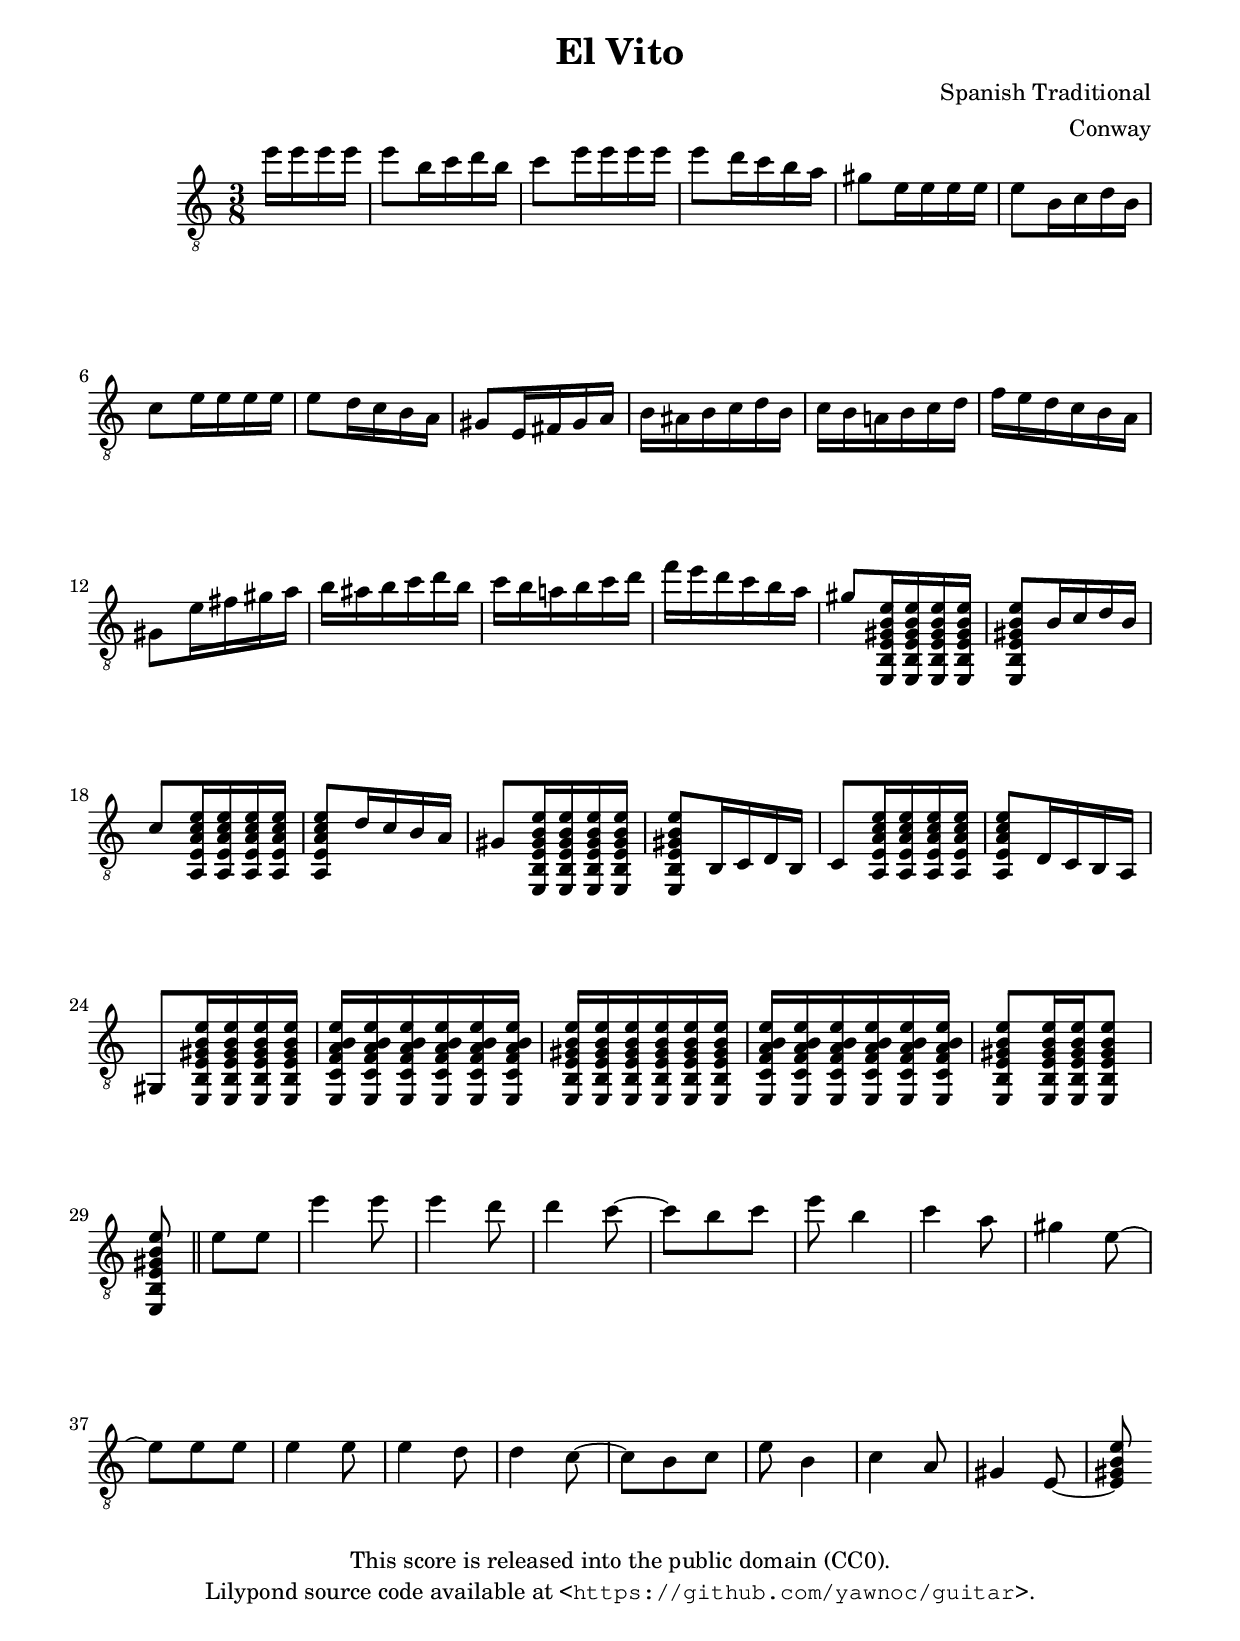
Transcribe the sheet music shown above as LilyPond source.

\version "2.18.2"


%%%%%%%%%%%%%%%%%%%%%%%%%%%%%%%%%%%%%%%%%%%%%%%%%%%%%%%%%%%%%%%%
% General
%%%%%%%%%%%%%%%%%%%%%%%%%%%%%%%%%%%%%%%%%%%%%%%%%%%%%%%%%%%%%%%%

\paper {
  top-margin = 1.5\cm
  left-margin = 1.5\cm
  right-margin = 1.5\cm
  bottom-margin = 1.5\cm
  ragged-last-bottom = ##f
  footnote-separator-markup = \markup { \vspace #1.5 }
}

globalSettings = {
  \accidentalStyle modern
  \compressFullBarRests
  \mergeDifferentlyHeadedOn
  \mergeDifferentlyDottedOn
  \numericTimeSignature
  \pointAndClickOff
  \override TextScript.extra-offset = #'(0 . 0.7)
  \override Score.FootnoteItem.annotation-line = ##f
}

origin-url = "https://github.com/yawnoc/guitar"

\header {
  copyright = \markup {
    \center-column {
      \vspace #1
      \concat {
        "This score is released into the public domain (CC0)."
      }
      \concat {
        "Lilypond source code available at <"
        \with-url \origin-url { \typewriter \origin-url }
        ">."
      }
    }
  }
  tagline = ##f
}

triplet = #(define-music-function
  (parser location music) (ly:music?)
  #{
    \tuplet 3/2 { $music }
  #}
)

tripletDuple = #(define-music-function
  (parser location music) (ly:music?)
  #{
    \tuplet 6/4 { $music }
  #}
)

overrideBeamedStemLengths = #(define-scheme-function
  (parser location lengths) (list?)
  #{
    \override Stem.details.beamed-lengths = $lengths
  #}
)
revertBeamedStemLengths = { \revert Stem.details.beamed-lengths }

overrideBeamVerticalPositions = #(define-scheme-function
  (parser location positions) (pair?)
  #{
    \override Beam.positions = $positions
  #}
)

%%%%%%%%%%%%%%%%%%%%%%%%%%%%%%%%%%%%%%%%%%%%%%%%%%%%%%%%%%%%%%%%
% Semantic bar lines
%%%%%%%%%%%%%%%%%%%%%%%%%%%%%%%%%%%%%%%%%%%%%%%%%%%%%%%%%%%%%%%%

barLineGoto = { \bar "||" }
barLineKeyChange = { \bar "||" }
barLineEnd = { \bar "|." }

%%%%%%%%%%%%%%%%%%%%%%%%%%%%%%%%%%%%%%%%%%%%%%%%%%%%%%%%%%%%%%%%
% Guitar notation
%%%%%%%%%%%%%%%%%%%%%%%%%%%%%%%%%%%%%%%%%%%%%%%%%%%%%%%%%%%%%%%%

stringNumbersAbove = { \set stringNumberOrientations = #'(up) }
stringNumbersBelow = { \set stringNumberOrientations = #'(down) }

fingeringAbove = { \set fingeringOrientations = #'(up) }
fingeringBelow = { \set fingeringOrientations = #'(down) }
fingeringAleft = { \set fingeringOrientations = #'(left) }
fingeringAright = { \set fingeringOrientations = #'(right) }

startGraceMusic = {
  <>(
  \override Fingering.font-size = -6
}
stopGraceMusic = {
  \revert Fingering.font-size
  <>)
}

overrideHorizontalShift = #(define-scheme-function
  (parser location distance) (number?)
  #{
    \override NoteColumn.force-hshift = $distance
  #}
)
revertHorizontalShift = { \revert NoteColumn.force-hshift }

barreSpan = #(define-music-function
  (parser location label offsetPair music)
  (string? (pair? (cons 0 0)) ly:music?)
  (let
    (
      (elements (extract-named-music music '(NoteEvent EventChord)))
    )
    (if
      (pair? elements)
      (let
        (
          (first-element (first elements))
          (last-element (last elements))
        )
        (set!
          (ly:music-property first-element 'articulations)
          (cons
            (make-music 'TextSpanEvent 'span-direction -1)
            (ly:music-property first-element 'articulations)
          )
        )
        (set!
          (ly:music-property last-element 'articulations)
          (cons
            (make-music 'TextSpanEvent 'span-direction 1)
            (ly:music-property last-element 'articulations)
          )
        )
      )
    )
  )
  #{
    \once \override TextSpanner.font-shape = #'upright
    \once \override TextSpanner.style = #'line
    \once \override TextSpanner.extra-offset = #offsetPair
    \once \override TextSpanner.bound-details = #`(
      (left
        (text . ,#{ \markup { \raise #-0.7 { #label \hspace #0.7 }} #})
        (Y . 0)
        (padding . -0.8)
        (attach-dir . -2)
      )
      (right
        (text . ,#{ \markup { \draw-line #'(0 . -1.3) } #}) ;; draw hook
        (Y . 0)
        (padding . -0.5)
        (attach-dir . 2)
      )
    )
    \once \override TextSpanner #'after-line-breaking = #(lambda (grob)
      (let*
        (
          (originalGrob (ly:grob-original grob))
          (splitGrobs (ly:spanner-broken-into originalGrob))
        )
        (if
          (and
            (>= (length splitGrobs) 2)
            (not (eq? (car (last-pair splitGrobs)) grob))
          )
          (begin
            (ly:grob-set-nested-property! grob
              '(bound-details right text)
              #{ \markup { \draw-line #'(0 . 0) } #} ;; suppress draw hook
            )
            (ly:grob-set-property! grob
              'extra-offset
              (cons
                (car offsetPair)
                (+ (cdr offsetPair) 0.7) ;; correction for suppressed hook
              )
            )
            (ly:grob-set-nested-property! grob
              '(bound-details right padding)
              #'-3 ;; increase spanner length
            )
          )
        )
      )
    )
    $music
  #}
)

barre = #(define-scheme-function
  (parser location label) (string?)
  #{
    \markup {
      \center-align {
        \hspace #0.7
        $label
      }
    }
  #}
)

nudgeNextBarre = #(define-scheme-function
  (parser location distance) (number?)
  #{
    \once \override TextScript.X-offset = $distance
  #}
)

position = #(define-scheme-function
  (parser location label) (string?)
  #{
    \markup {
      \center-align {
        \hspace #0.5
        $label
      }
    }
  #}
)

#(define-markup-command
  (markupString layout properties stringNumber) (markup?)
  (interpret-markup layout properties
    #{
      \markup \circle { \bold #stringNumber }
    #}
  )
)

#(define-markup-command
  (resonatesOn layout properties note stringNumber) (markup? markup?)
  (interpret-markup layout properties
    #{
      \markup { #note "resonates on" \markupString #stringNumber }
    #}
  )
)

%%%%%%%%%%%%%%%%%%%%%%%%%%%%%%%%%%%%%%%%%%%%%%%%%%%%%%%%%%%%%%%%
% Goto statements
%%%%%%%%%%%%%%%%%%%%%%%%%%%%%%%%%%%%%%%%%%%%%%%%%%%%%%%%%%%%%%%%

overrideGotoVisibility = {
  \once \override Score.RehearsalMark #'break-visibility = #'#(#t #t #f)
}

makeGotoMark = #(define-scheme-function
  (parser location label) (string?)
  #{
    \mark \markup { \small \italic $label }
  #}
)

simultaneousMarkSeparator = {
  \cadenzaOn
    s1073741824 % stupid, but works
  \cadenzaOff
}

coda = {
  \overrideGotoVisibility
  \mark \markup { \musicglyph #"scripts.coda" }
}

fine = {
  \overrideGotoVisibility
  \makeGotoMark Fine
}

dcAlCoda = {
  \overrideGotoVisibility
  \makeGotoMark "D.C. al Coda"
}

dcAlFine = {
  \overrideGotoVisibility
  \makeGotoMark "D.C. al Fine"
}

toCoda = {
  \overrideGotoVisibility
  \makeGotoMark "to Coda"
}



\header {
  title = "El Vito"
  composer = "Spanish Traditional"
  arranger = "Conway"
}


initialSignatures = {
  \clef "treble_8"
  \key a \minor
  \time 3/8
}


highVoiceMusic = {
  
  \globalSettings
  
  % Main theme high
  \partial 4
  \relative c'' {
    e16 e e e |
    e8 b16 c d b |
    c8 e16 e e e |
    e8 d16 c b a |
    gis8
  }
  
  % Main theme low
  \barNumberCheck #4
  \relative c' {
    e16 e e e |
    e8 b16 c d b |
    c8 e16 e e e |
    e8 d16 c b a |
    gis8
  }
  
  % Scale run low
  \barNumberCheck #8
  \relative c {
    e16 fis gis a |
    b ais b c d b |
    c b a b c d |
    f e d c b a |
    gis8
  }
  
  % Scale run high
  \barNumberCheck #12
  \relative c' {
    e16 fis gis a |
    b ais b c d b |
    c b a b c d |
    f e d c b a |
    gis8
  }
  
  % Strummed main theme high
  \barNumberCheck #16
  \relative c' {
    <e b gis e b e,>16
      <e b gis e b e,>
      <e b gis e b e,>
      <e b gis e b e,> |
    <e b gis e b e,>8 b16 c d b |
    c8
      <e c a e a,>16
      <e c a e a,>
      <e c a e a,>
      <e c a e a,>
    <e c a e a,>8 d16 c b a |
    gis8
  }
  
  % Strummed main theme low
  \barNumberCheck #20
  \relative c' {
    <e b gis e b e,>16
      <e b gis e b e,>
      <e b gis e b e,>
      <e b gis e b e,> |
    <e b gis e b e,>8 b,16 c d b |
    c8
      <e' c a e a,>16
      <e c a e a,>
      <e c a e a,>
      <e c a e a,>
    <e c a e a,>8 d,16 c b a |
    gis8
  }
  
  % Strummed interlude
  \barNumberCheck #24
  \relative c' {
    <e b gis e b e,>16
      <e b gis e b e,>
      <e b gis e b e,>
      <e b gis e b e,> |
    <e b a f c e,>
      <e b a f c e,>
      <e b a f c e,>
      <e b a f c e,>
      <e b a f c e,>
      <e b a f c e,> |
    <e b gis e b e,>
      <e b gis e b e,>
      <e b gis e b e,>
      <e b gis e b e,>
      <e b gis e b e,>
      <e b gis e b e,> |
    <e b a f c e,>
      <e b a f c e,>
      <e b a f c e,>
      <e b a f c e,>
      <e b a f c e,>
      <e b a f c e,> |
    <e b gis e b e,>8
      <e b gis e b e,>16
      <e b gis e b e,>
      <e b gis e b e,>8 |
    <e b gis e b e,>8
      \bar "||"
  }
  
  % Lyrical theme high
  \barNumberCheck #29
  \relative c' {
    e8 e |
    e'4 e8 |
    e4 d8 |
    d4 c8~ |
    c b c |
    e b4 |
    c4 a8 |
    gis4 e8~ |
    e
  }
  
  % Lyrical theme low
  \barNumberCheck #29
  \relative c' {
    e8 e |
    e4 e8 |
    e4 d8 |
    d4 c8~ |
    c b c |
    e b4 |
    c4 a8 |
    gis4 e8~ |
    <e gis b e>
  }
  
}


allMusic = {
  \initialSignatures
  <<
    << \highVoiceMusic >>
  >>
}


\score {
  \allMusic
}
